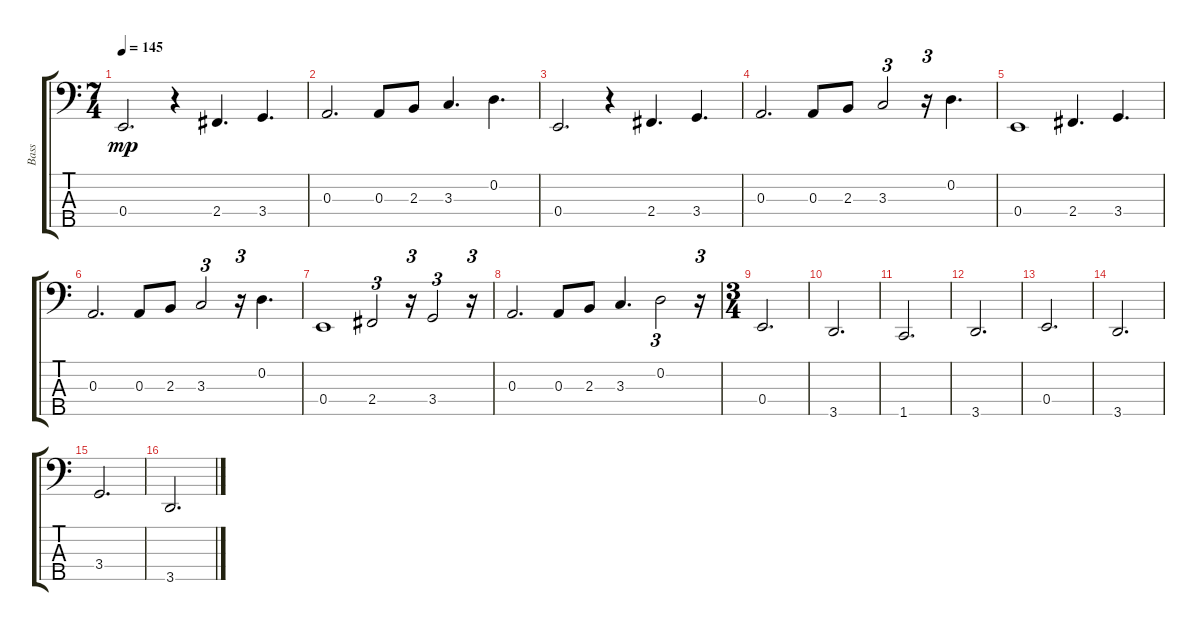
\track ("Bass" "Bass") {instrument electricbassfinger}
\staff {score tabs}
\tuning (G2 D2 A1 E1 B0) {hide}
\ts (7 4)
\tempo 145
\clef f4
\ks c
0.4.2{d dy mp} r.4 2.4.4{d} 3.4.4{d} |
0.3.2{d} 0.3.8 2.3.8 3.3.4{d} 0.2.4{d} |
0.4.2{d} r.4 2.4.4{d} 3.4.4{d} |
0.3.2{d} 0.3.8 2.3.8 3.3.2{tu (3 2)} r.16{tu (3 2)} 0.2.4{d} |
0.4.1 2.4.4{d} 3.4.4{d} |
0.3.2{d} 0.3.8 2.3.8 3.3.2{tu (3 2)} r.16{tu (3 2)} 0.2.4{d} |
0.4.1 2.4.2{tu (3 2)} r.16{tu (3 2)} 3.4.2{tu (3 2)} r.16{tu (3 2)} |
0.3.2{d} 0.3.8 2.3.8 3.3.4{d} 0.2.2{tu (3 2)} r.16{tu (3 2)} |
\ts (3 4)
0.4.2{d} |
3.5.2{d} |
1.5.2{d} |
3.5.2{d} |
0.4.2{d} |
3.5.2{d} |
3.4.2{d} |
3.5.2{d}
